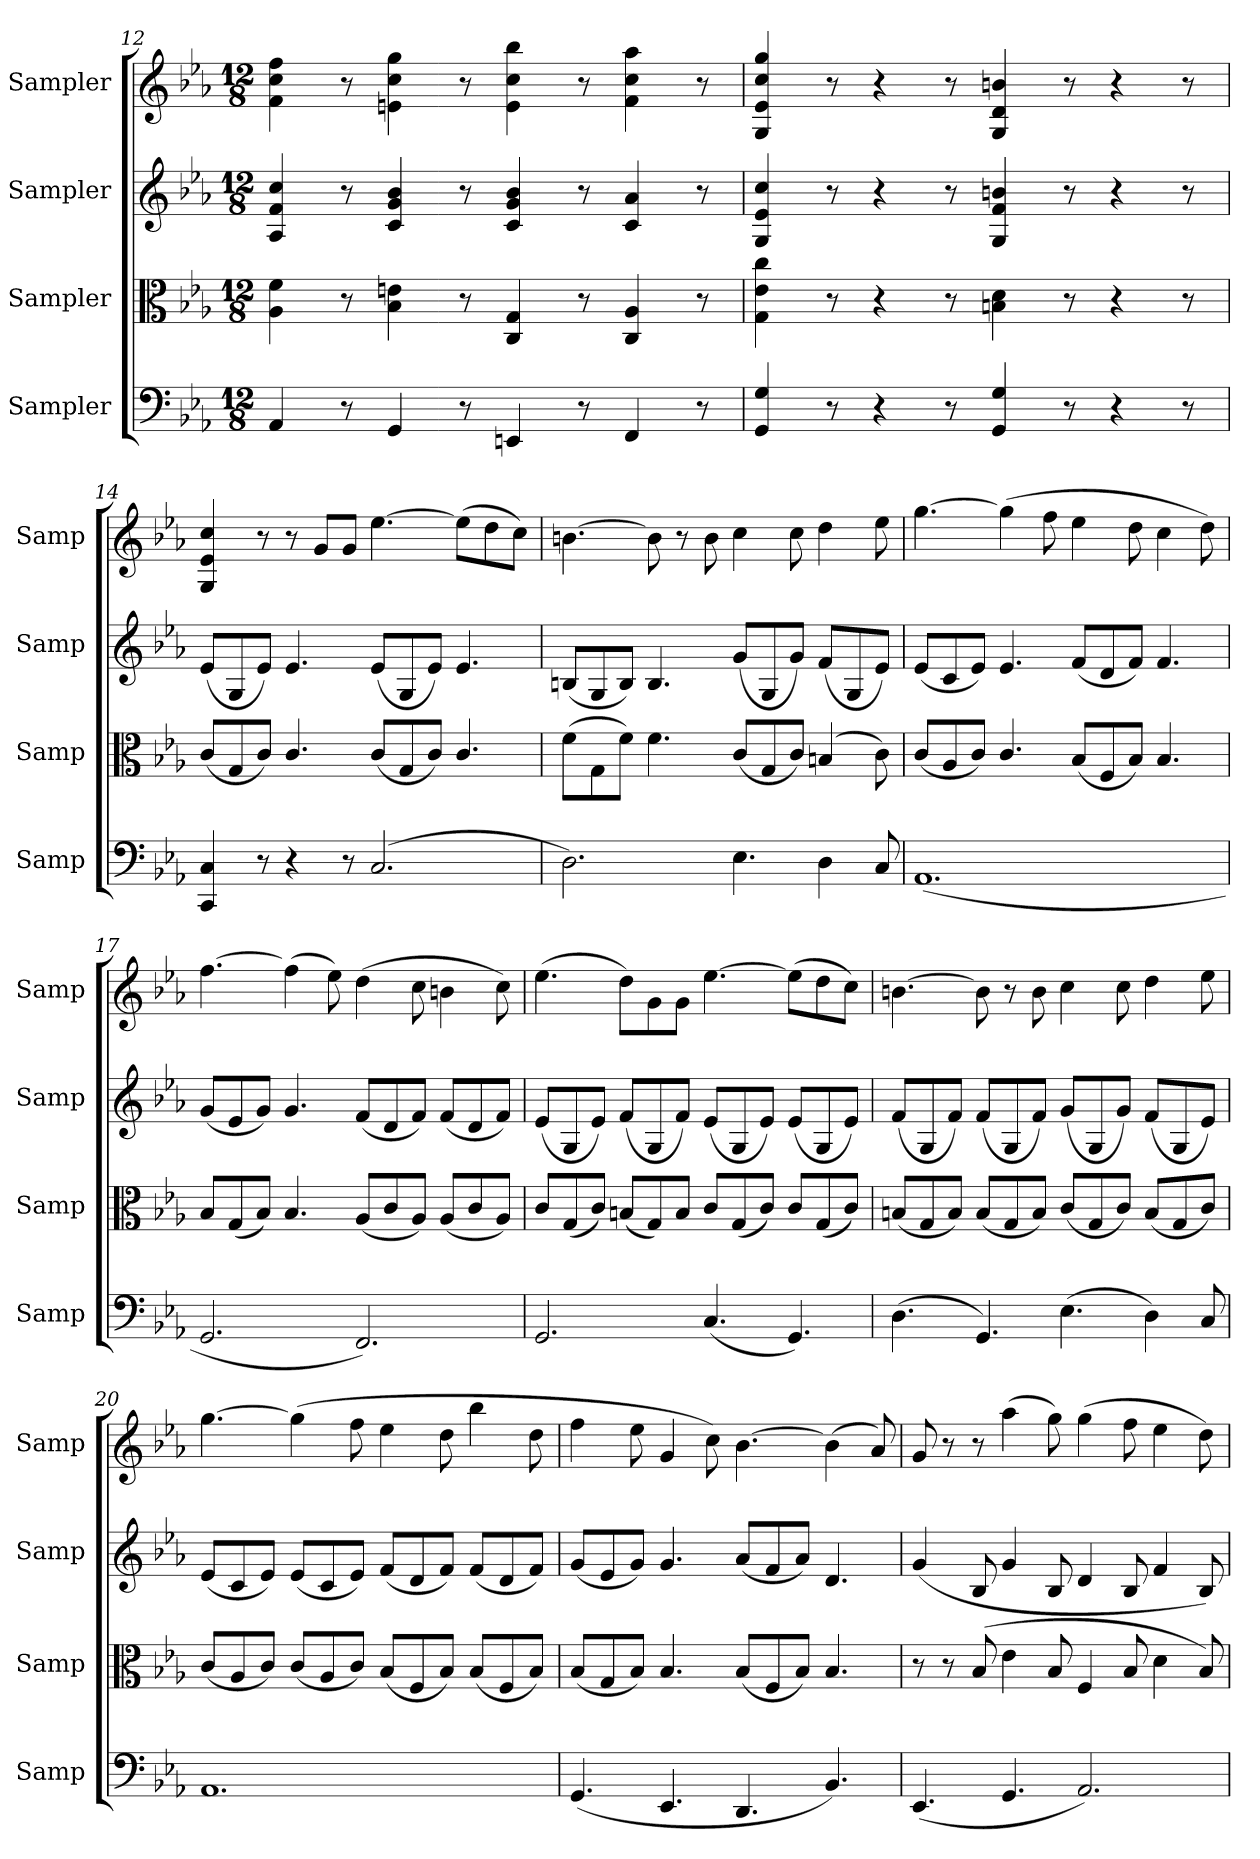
**kern	**kern	**kern	**kern
*part4	*part3	*part2	*part1
*staff4	*staff3	*staff2	*staff1
*I"Sampler	*I"Sampler	*I"Sampler	*I"Sampler
*I'Samp	*I'Samp	*I'Samp	*I'Samp
*clefF4	*clefC3	*clefG2	*clefG2
*k[b-e-a-]	*k[b-e-a-]	*k[b-e-a-]	*k[b-e-a-]
*M12/8	*M12/8	*M12/8	*M12/8
=12	=12	=12	=12
4AA-/	4A-\ 4f\	4A-/ 4f/ 4cc/	4f\ 4cc\ 4ff\
8r	8r	8r	8r
4GG/	4B-\ 4en\	4c/ 4g/ 4b-/	4en\ 4cc\ 4gg\
8r	8r	8r	8r
4EEn/	4C/ 4G/	4c/ 4g/ 4b-/	4e\ 4cc\ 4bb-\
8r	8r	8r	8r
4FF/	4C/ 4A-/	4c/ 4a-/	4f\ 4cc\ 4aa-\
8r	8r	8r	8r
=13	=13	=13	=13
4GG/ 4G/	4G\ 4e-\ 4cc\	4G/ 4e-/ 4cc/	4G/ 4e-/ 4cc/ 4gg/
8r	8r	8r	8r
4r	4r	4r	4r
8r	8r	8r	8r
4GG/ 4G/	4Bn\ 4d\	4G/ 4f/ 4bn/	4G/ 4d/ 4bn/
8r	8r	8r	8r
4r	4r	4r	4r
8r	8r	8r	8r
=14	=14	=14	=14
4CC/ 4C/	(8c/L	(8e-/L	4G/ 4e-/ 4cc/
.	8G/	8G/	.
8r	8c/J)	8e-/J)	8r
4r	4.c/	4.e-/	8r
.	.	.	8g/L
8r	.	.	8g/J
(>2.C/	(8c/L	(8e-/L	[4.ee-\
.	8G/	8G/	.
.	8c/J)	8e-/J)	.
.	4.c/	4.e-/	(8ee-\L]
.	.	.	8dd\
.	.	.	8cc\J)
=15	=15	=15	=15
2.D\)	(8f\L	(8Bn/L	[4.bn\
.	8G\	8G/	.
.	8f\J)	8B/J)	.
.	4.f\	4.B/	8b\]
.	.	.	8r
.	.	.	8b\
4.E-\	(8c/L	(8g/L	4cc\
.	8G/	8G/	.
.	8c/J)	8g/J)	8cc\
4D\	(4Bn/	(8f/L	4dd\
.	.	8G/	.
8C/	8c\)	8e-/J)	8ee-\
!!LO:LB:g=z
=16	=16	=16	=16
(1.AA-	(8c/L	(8e-/L	[4.gg\
.	8A-/	8c/	.
.	8c/J)	8e-/J)	.
.	4.c/	4.e-/	(4gg\]
.	.	.	8ff\
.	(8B-/L	(8f/L	4ee-\
.	8F/	8d/	.
.	8B-/J)	8f/J)	8dd\
.	4.B-/	4.f/	4cc\
.	.	.	8dd\)
=17	=17	=17	=17
2.GG/	8B-/L	(8g/L	[4.ff\
.	(8G/	8e-/	.
.	8B-/J)	8g/J)	.
.	4.B-/	4.g/	(4ff\]
.	.	.	8ee-\)
2.FF/)	(8A-/L	(8f/L	(4dd\
.	8c/	8d/	.
.	8A-/J)	8f/J)	8cc\
.	(8A-/L	(8f/L	4bn\
.	8c/	8d/	.
.	8A-/J)	8f/J)	8cc\)
=18	=18	=18	=18
2.GG/	8c/L	(8e-/L	(4.ee-\
.	(8G/	8G/	.
.	8c/J)	8e-/J)	.
.	(8Bn/L	(8f/L	8dd\L)
.	8G/)	8G/	8g\
.	8B/J	8f/J)	8g\J
(4.C/	8c/L	(8e-/L	[4.ee-\
.	(8G/	8G/	.
.	8c/J)	8e-/J)	.
4.GG/)	8c/L	(8e-/L	(8ee-\L]
.	(8G/	8G/	8dd\
.	8c/J)	8e-/J)	8cc\J)
=19	=19	=19	=19
(4.D\	(8Bn/L	(8f/L	[4.bn\
.	8G/	8G/	.
.	8B/J)	8f/J)	.
4.GG/)	(8B/L	(8f/L	8b\]
.	8G/	8G/	8r
.	8B/J)	8f/J)	8b\
(4.E-\	(8c/L	(8g/L	4cc\
.	8G/	8G/	.
.	8c/J)	8g/J)	8cc\
4D\)	(8B/L	(8f/L	4dd\
.	8G/	8G/	.
8C/	8c/J)	8e-/J)	8ee-\
=20	=20	=20	=20
1.AA-	(8c/L	(8e-/L	[4.gg\
.	8A-/	8c/	.
.	8c/J)	8e-/J)	.
.	(8c/L	(8e-/L	(4gg\]
.	8A-/	8c/	.
.	8c/J)	8e-/J)	8ff\
.	(8B-/L	(8f/L	4ee-\
.	8F/	8d/	.
.	8B-/J)	8f/J)	8dd\
.	(8B-/L	(8f/L	4bb-\
.	8F/	8d/	.
.	8B-/J)	8f/J)	8dd\
!!LO:PB:g=z
=21	=21	=21	=21
(4.GG/	(8B-/L	(8g/L	4ff\
.	8G/	8e-/	.
.	8B-/J)	8g/J)	8ee-\
4.EE-/	4.B-/	4.g/	4g/
.	.	.	8cc\)
4.DD/	(8B-/L	(8a-/L	[4.b-\
.	8F/	8f/	.
.	8B-/J)	8a-/J)	.
4.BB-/)	4.B-/	4.d/	(4b-\]
.	.	.	8a-/)
=22	=22	=22	=22
(4.EE-/	8r	(4g/	8g/
.	8r	.	8r
.	(8B-/	8B-/	8r
4.GG/	4e-\	4g/	(4aa-\
.	8B-/	8B-/	8gg\)
2.AA-/)	4F/	4d/	(4gg\
.	8B-/	8B-/	8ff\
.	4d\	4f/	4ee-\
.	8B-/)	8B-/)	8dd\)
=	=	=	=
*-	*-	*-	*-
